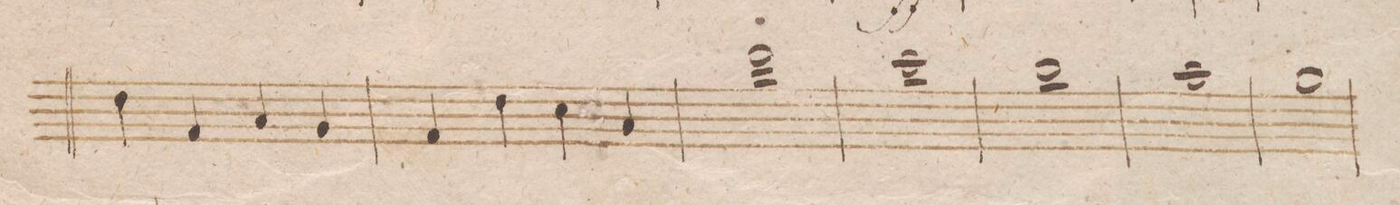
**kern	**dynam
*I"Fagotto Imo	*
*clefF4	*
*k[b-]	*
*met(c|)	*
*M2/2	*
4F\	.
4AA/	.
4C/	.
4BB-/	.
=12	=12
4AA/	.
4F\	.
4E\	.
4C/	.
=13	=13
1f\	.
=14	=14
1e\	.
=15	=15
1d\	.
=16	=16
1c\	.
=17	=17
1B-\	.
=18	=18
*-	*-
